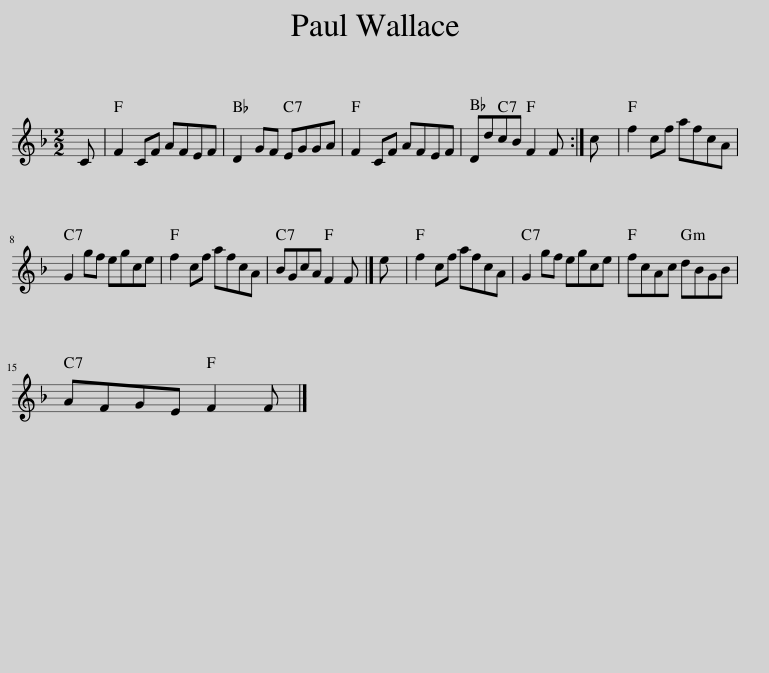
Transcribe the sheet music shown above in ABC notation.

X:1
L:1/8
M:2/2
I:linebreak $
K:F
V:1 treble
V:1
 C | F2 CF AFEF | D2 GF EGGA | F2 CF AFEF | DdcB F2 F :| %5
 c | f2 cf afcA |$ G2 gf egce | f2 cf afcA | BGcA F2 F |] %10
 e | f2 cf afcA | G2 gf egce | fcAc dBGB |$ AFGE F2 F |] %15
